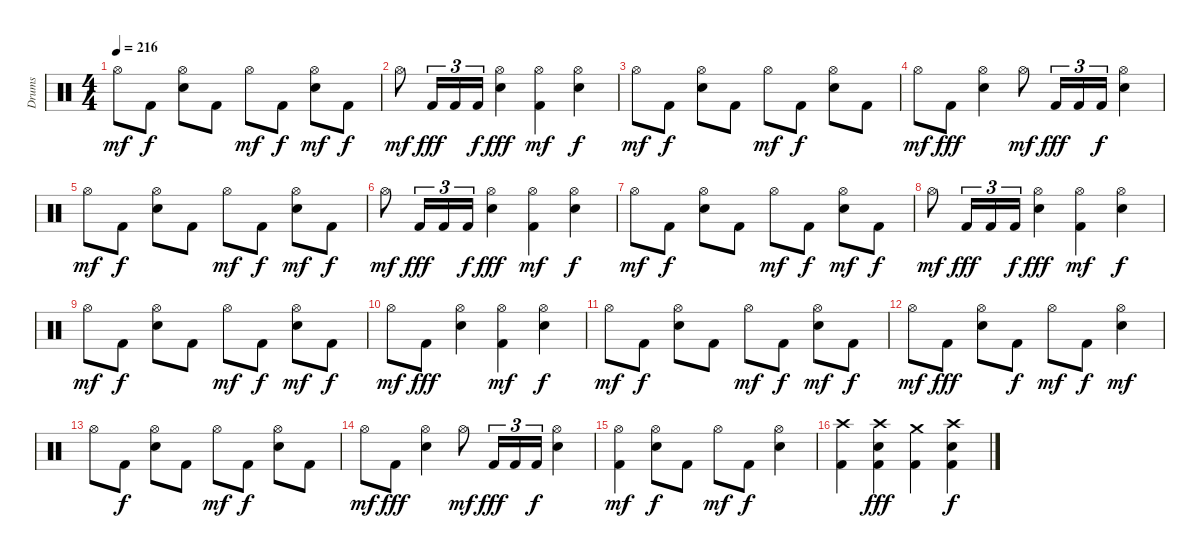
\track ("Drums" "Drums") {instrument percussion}
\staff {score}
\articulation defaults
\ts (4 4)
\tempo 216
\clef neutral
\ks c "Hi-Hat (open)".8{dy mf} "Kick (hit) 2".8{dy f}
("Hi-Hat (open)" "Electric Snare (hit)").8 "Kick (hit) 2".8 "Hi-Hat (open)".8{dy mf} "Kick (hit) 2".8{dy f} ("Hi-Hat (open)" "Electric Snare (hit)").8{dy mf} "Kick (hit) 2".8{dy f} |
"Hi-Hat (open)".8{dy mf} "Kick (hit) 2".16{tu (3 2) dy fff} "Kick (hit) 2".16{tu (3 2)} "Kick (hit) 2".16{tu (3 2) dy f} ("Hi-Hat (open)" "Electric Snare (hit)").4{dy fff} ("Hi-Hat (open)" "Kick (hit) 2").4{dy mf} ("Hi-Hat (open)" "Electric Snare (hit)").4{dy f} |
"Hi-Hat (open)".8{dy mf} "Kick (hit) 2".8{dy f} ("Hi-Hat (open)" "Electric Snare (hit)").8 "Kick (hit) 2".8 "Hi-Hat (open)".8{dy mf} "Kick (hit) 2".8{dy f} ("Hi-Hat (open)" "Electric Snare (hit)").8 "Kick (hit) 2".8 |
"Hi-Hat (open)".8{dy mf} "Kick (hit) 2".8{dy fff} ("Hi-Hat (open)" "Electric Snare (hit)").4 "Hi-Hat (open)".8{dy mf} "Kick (hit) 2".16{tu (3 2) dy fff} "Kick (hit) 2".16{tu (3 2)} "Kick (hit) 2".16{tu (3 2) dy f} ("Hi-Hat (open)" "Electric Snare (hit)").4 |
"Hi-Hat (open)".8{dy mf} "Kick (hit) 2".8{dy f} ("Hi-Hat (open)" "Electric Snare (hit)").8 "Kick (hit) 2".8 "Hi-Hat (open)".8{dy mf} "Kick (hit) 2".8{dy f} ("Hi-Hat (open)" "Electric Snare (hit)").8{dy mf} "Kick (hit) 2".8{dy f} |
"Hi-Hat (open)".8{dy mf} "Kick (hit) 2".16{tu (3 2) dy fff} "Kick (hit) 2".16{tu (3 2)} "Kick (hit) 2".16{tu (3 2) dy f} ("Hi-Hat (open)" "Electric Snare (hit)").4{dy fff} ("Hi-Hat (open)" "Kick (hit) 2").4{dy mf} ("Hi-Hat (open)" "Electric Snare (hit)").4{dy f} |
"Hi-Hat (open)".8{dy mf} "Kick (hit) 2".8{dy f} ("Hi-Hat (open)" "Electric Snare (hit)").8 "Kick (hit) 2".8 "Hi-Hat (open)".8{dy mf} "Kick (hit) 2".8{dy f} ("Hi-Hat (open)" "Electric Snare (hit)").8{dy mf} "Kick (hit) 2".8{dy f} |
"Hi-Hat (open)".8{dy mf} "Kick (hit) 2".16{tu (3 2) dy fff} "Kick (hit) 2".16{tu (3 2)} "Kick (hit) 2".16{tu (3 2) dy f} ("Hi-Hat (open)" "Electric Snare (hit)").4{dy fff} ("Hi-Hat (open)" "Kick (hit) 2").4{dy mf} ("Hi-Hat (open)" "Electric Snare (hit)").4{dy f} |
"Hi-Hat (open)".8{dy mf} "Kick (hit) 2".8{dy f} ("Hi-Hat (open)" "Electric Snare (hit)").8 "Kick (hit) 2".8 "Hi-Hat (open)".8{dy mf} "Kick (hit) 2".8{dy f} ("Hi-Hat (open)" "Electric Snare (hit)").8{dy mf} "Kick (hit) 2".8{dy f} |
"Hi-Hat (open)".8{dy mf} "Kick (hit) 2".8{dy fff} ("Hi-Hat (open)" "Electric Snare (hit)").4 ("Hi-Hat (open)" "Kick (hit) 2").4{dy mf} ("Hi-Hat (open)" "Electric Snare (hit)").4{dy f} |
"Hi-Hat (open)".8{dy mf} "Kick (hit) 2".8{dy f} ("Hi-Hat (open)" "Electric Snare (hit)").8 "Kick (hit) 2".8 "Hi-Hat (open)".8{dy mf} "Kick (hit) 2".8{dy f} ("Hi-Hat (open)" "Electric Snare (hit)").8{dy mf} "Kick (hit) 2".8{dy f} |
"Hi-Hat (open)".8{dy mf} "Kick (hit) 2".8{dy fff} ("Hi-Hat (open)" "Electric Snare (hit)").8 "Kick (hit) 2".8{dy f} "Hi-Hat (open)".8{dy mf} "Kick (hit) 2".8{dy f} ("Hi-Hat (open)" "Electric Snare (hit)").4{dy mf} |
"Hi-Hat (open)".8 "Kick (hit) 2".8{dy f} ("Hi-Hat (open)" "Electric Snare (hit)").8 "Kick (hit) 2".8 "Hi-Hat (open)".8{dy mf} "Kick (hit) 2".8{dy f} ("Hi-Hat (open)" "Electric Snare (hit)").8 "Kick (hit) 2".8 |
"Hi-Hat (open)".8{dy mf} "Kick (hit) 2".8{dy fff} ("Hi-Hat (open)" "Electric Snare (hit)").4 "Hi-Hat (open)".8{dy mf} "Kick (hit) 2".16{tu (3 2) dy fff} "Kick (hit) 2".16{tu (3 2)} "Kick (hit) 2".16{tu (3 2) dy f} ("Hi-Hat (open)" "Electric Snare (hit)").4 |
("Hi-Hat (open)" "Kick (hit) 2").4{dy mf} ("Hi-Hat (open)" "Electric Snare (hit)").8{dy f} "Kick (hit) 2".8 "Hi-Hat (open)".8{dy mf} "Kick (hit) 2".8{dy f} ("Hi-Hat (open)" "Electric Snare (hit)").4 |
("Crash high (hit)" "Kick (hit) 2").4 ("Crash high (hit)" "Electric Snare (hit)" "Kick (hit) 2").4{dy fff} ("Crash medium (hit)" "Kick (hit) 2").4 ("Crash high (hit)" "Electric Snare (hit)" "Kick (hit) 2").4{dy f}
